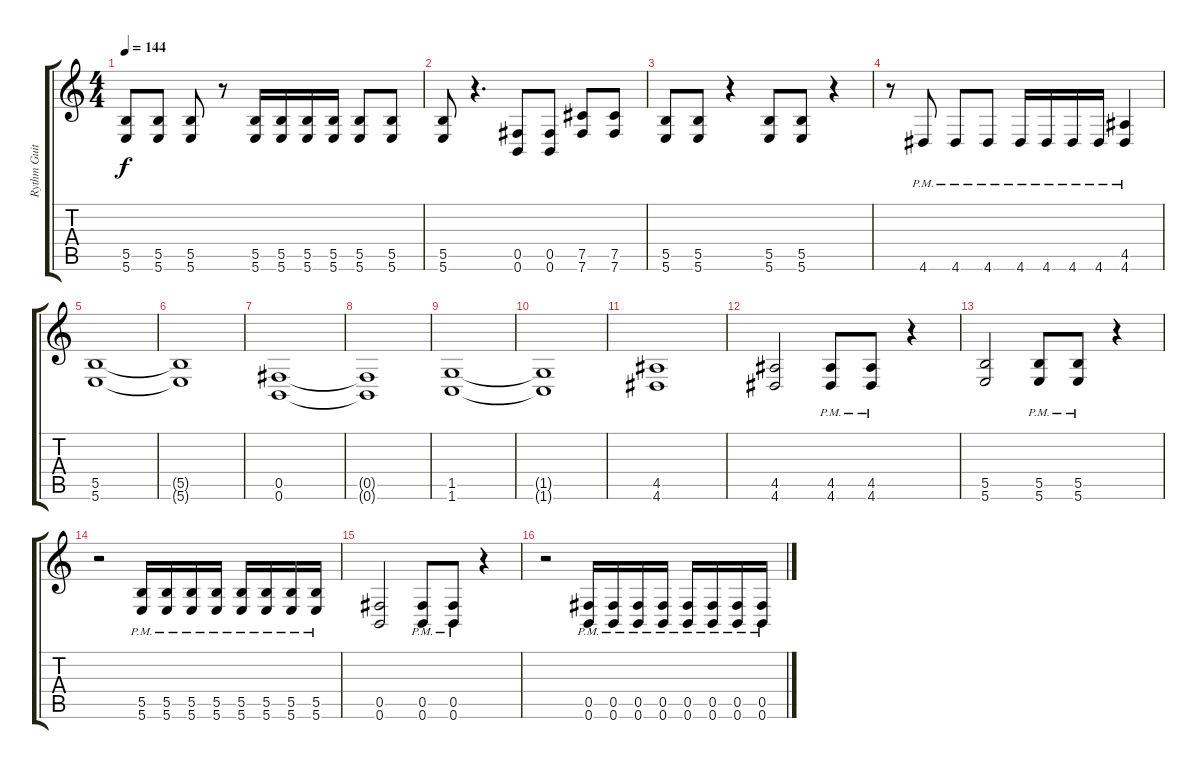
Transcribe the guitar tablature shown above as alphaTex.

\track ("Rythm Guitar" "Rythm Guit") {instrument distortionguitar}
\staff {score tabs}
\tuning (Db4 Ab3 E3 B2 Gb2 B1) {hide}
\ts (4 4)
\tempo 144
\clef g2
\ks c
(5.5 5.6).8{dy f} (5.5 5.6).8 (5.5 5.6).8 r.8 (5.5 5.6).16 (5.5 5.6).16 (5.5 5.6).16 (5.5 5.6).16 (5.5 5.6).8 (5.5 5.6).8 |
(5.5 5.6).8 r.4{d} (0.5 0.6).8 (0.5 0.6).8 (7.5 7.6).8 (7.5 7.6).8 |
(5.5 5.6).8 (5.5 5.6).8 r.4 (5.5 5.6).8 (5.5 5.6).8 r.4 |
r.8 4.6{pm}.8 4.6{pm}.8 4.6{pm}.8 4.6{pm}.16 4.6{pm}.16 4.6{pm}.16 4.6{pm}.16 (4.5 4.6{pm}).4 |
(5.5 5.6).1 |
(5.5{t} 5.6{t}).1 |
(0.5 0.6).1 |
(0.5{t} 0.6{t}).1 |
(1.5 1.6).1 |
(1.5{t} 1.6{t}).1 |
(4.5 4.6).1 |
(4.5 4.6).2 (4.5{pm} 4.6{pm}).8 (4.5{pm} 4.6{pm}).8 r.4 |
(5.5 5.6).2 (5.5{pm} 5.6{pm}).8 (5.5{pm} 5.6{pm}).8 r.4 |
r.2 (5.5{pm} 5.6{pm}).16 (5.5{pm} 5.6{pm}).16 (5.5{pm} 5.6{pm}).16 (5.5{pm} 5.6{pm}).16 (5.5{pm} 5.6{pm}).16 (5.5{pm} 5.6{pm}).16 (5.5{pm} 5.6{pm}).16 (5.5{pm} 5.6{pm}).16 |
(0.5 0.6).2 (0.5{pm} 0.6{pm}).8 (0.5{pm} 0.6{pm}).8 r.4 |
r.2 (0.5{pm} 0.6{pm}).16 (0.5{pm} 0.6{pm}).16 (0.5{pm} 0.6{pm}).16 (0.5{pm} 0.6{pm}).16 (0.5{pm} 0.6{pm}).16 (0.5{pm} 0.6{pm}).16 (0.5{pm} 0.6{pm}).16 (0.5{pm} 0.6{pm}).16
